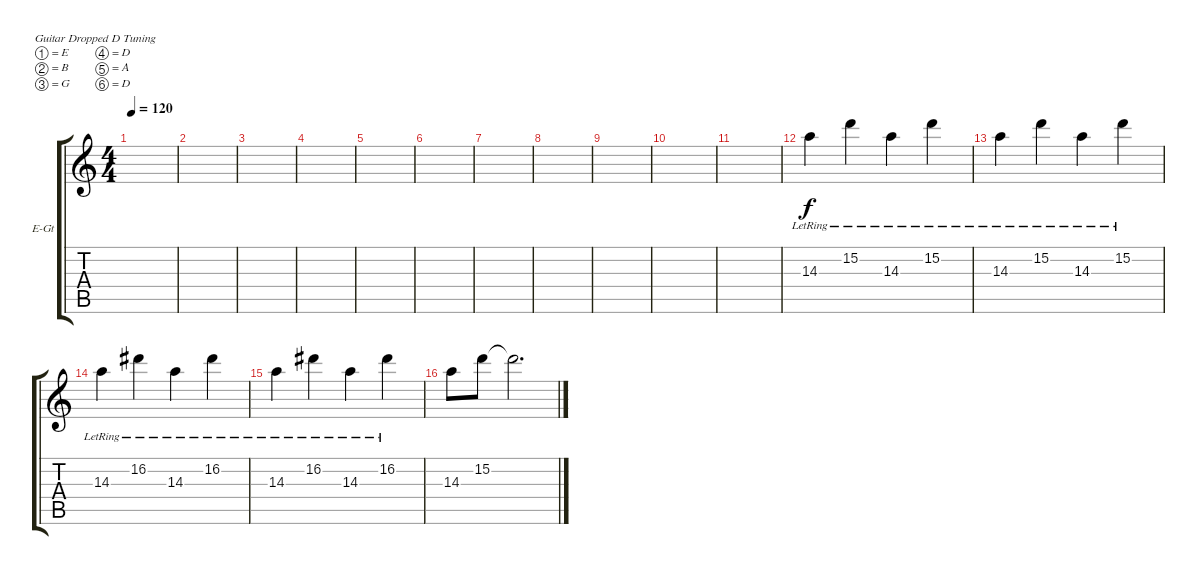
\defaultSystemsLayout 4
\bracketExtendMode groupsimilarinstruments
\firstSystemTrackNameOrientation horizontal
\otherSystemsTrackNameOrientation horizontal
\track ("Electric Guitar" "E-Gt") {instrument distortionguitar}
\staff {score tabs}
\tuning (E4 B3 G3 D3 A2 D2)
\ts (4 4)
\tempo 120
\clef g2
\scale
0.333333
\ks c
|
\scale
0.333333 |
\scale
0.333333 |
\scale
0.333333 |
\scale
0.333333 |
\scale
0.333333 |
\scale
0.333333 |
\scale
0.333333 |
\scale
0.333333 |
\scale
0.333333 |
\scale
0.333333 |
\scale
0.333333 14.3{lr}.4 15.2{lr}.4 14.3{lr}.4 15.2{lr}.4 |
\scale
0.333333 14.3{lr}.4 15.2{lr}.4 14.3{lr}.4 15.2{lr}.4 |
\scale
0.333333 14.3{lr}.4 16.2{lr}.4 14.3{lr}.4 16.2{lr}.4 |
\scale
0.333333 14.3{lr}.4 16.2{lr}.4 14.3{lr}.4 16.2{lr}.4 |
\scale
0.333333 14.3.8{dy f} 15.2.8 15.2{t}.2{d}
